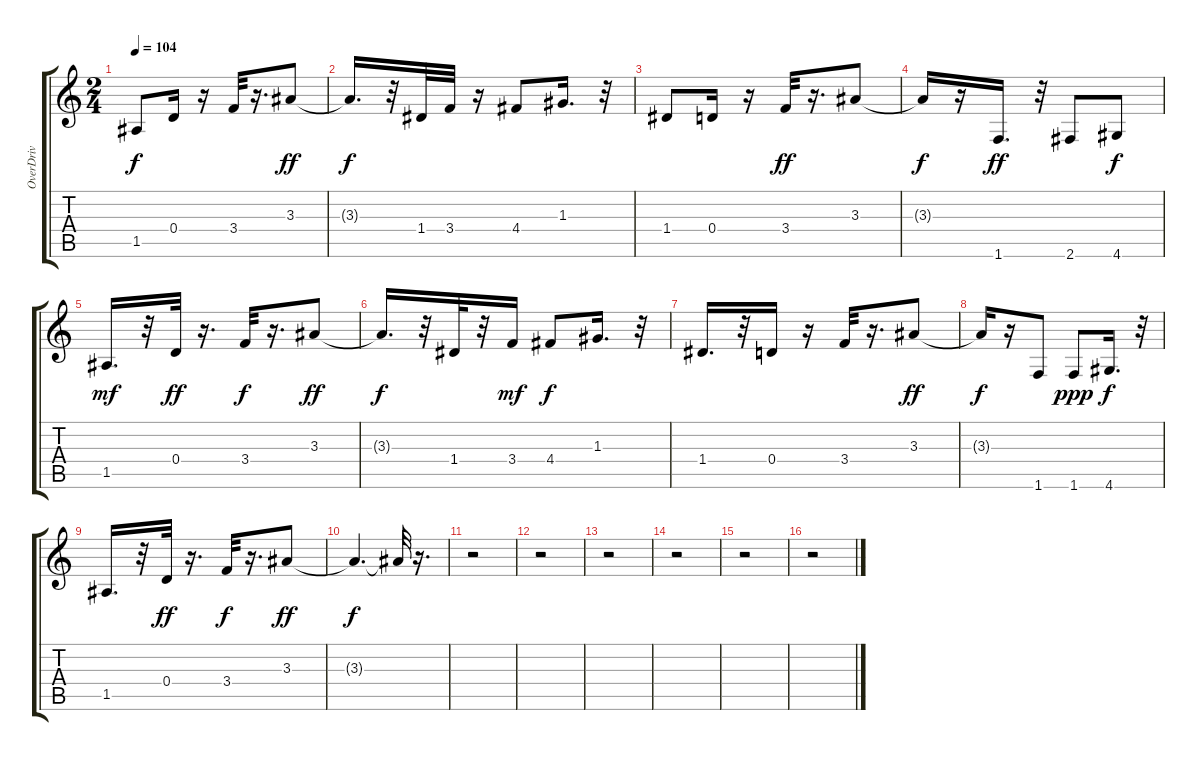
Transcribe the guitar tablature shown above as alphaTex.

\track ("OverDriv" "OverDriv") {instrument overdrivenguitar}
\staff {score tabs}
\tuning (E4 B3 G3 D3 A2 E2) {hide}
\ts (2 4)
\tempo 104
\clef g2
\ks c
1.5.8{dy f} 0.4.16 r.16 3.4.32 r.16{d} 3.3.8{dy ff} |
3.3{t}.16{d dy f} r.32 1.4.32 3.4.32 r.16 4.4.8 1.3.16{d} r.32 |
1.4.8 0.4.16 r.16 3.4.32{dy ff} r.16{d} 3.3.8 |
3.3{t}.16{dy f} r.16 1.6.16{d dy ff} r.32 2.6.8 4.6.8{dy f} |
1.5.16{d dy mf} r.32 0.4.32{dy ff} r.16{d} 3.4.32{dy f} r.16{d} 3.3.8{dy ff} |
3.3{t}.16{d dy f} r.32 1.4.32 r.32 3.4.16{dy mf} 4.4.8{dy f} 1.3.16{d} r.32 |
1.4.16{d} r.32 0.4.16 r.16 3.4.32 r.16{d} 3.3.8{dy ff} |
3.3{t}.16{dy f} r.16 1.6.8 1.6.8{dy ppp} 4.6.16{d dy f} r.32 |
1.5.16{d} r.32 0.4.32{dy ff} r.16{d} 3.4.32{dy f} r.16{d} 3.3.8{dy ff} |
3.3{t}.4{d dy f} 3.3{t}.32 r.16{d} |
r.2 |
r.2 |
r.2 |
r.2 |
r.2 |
r.2
